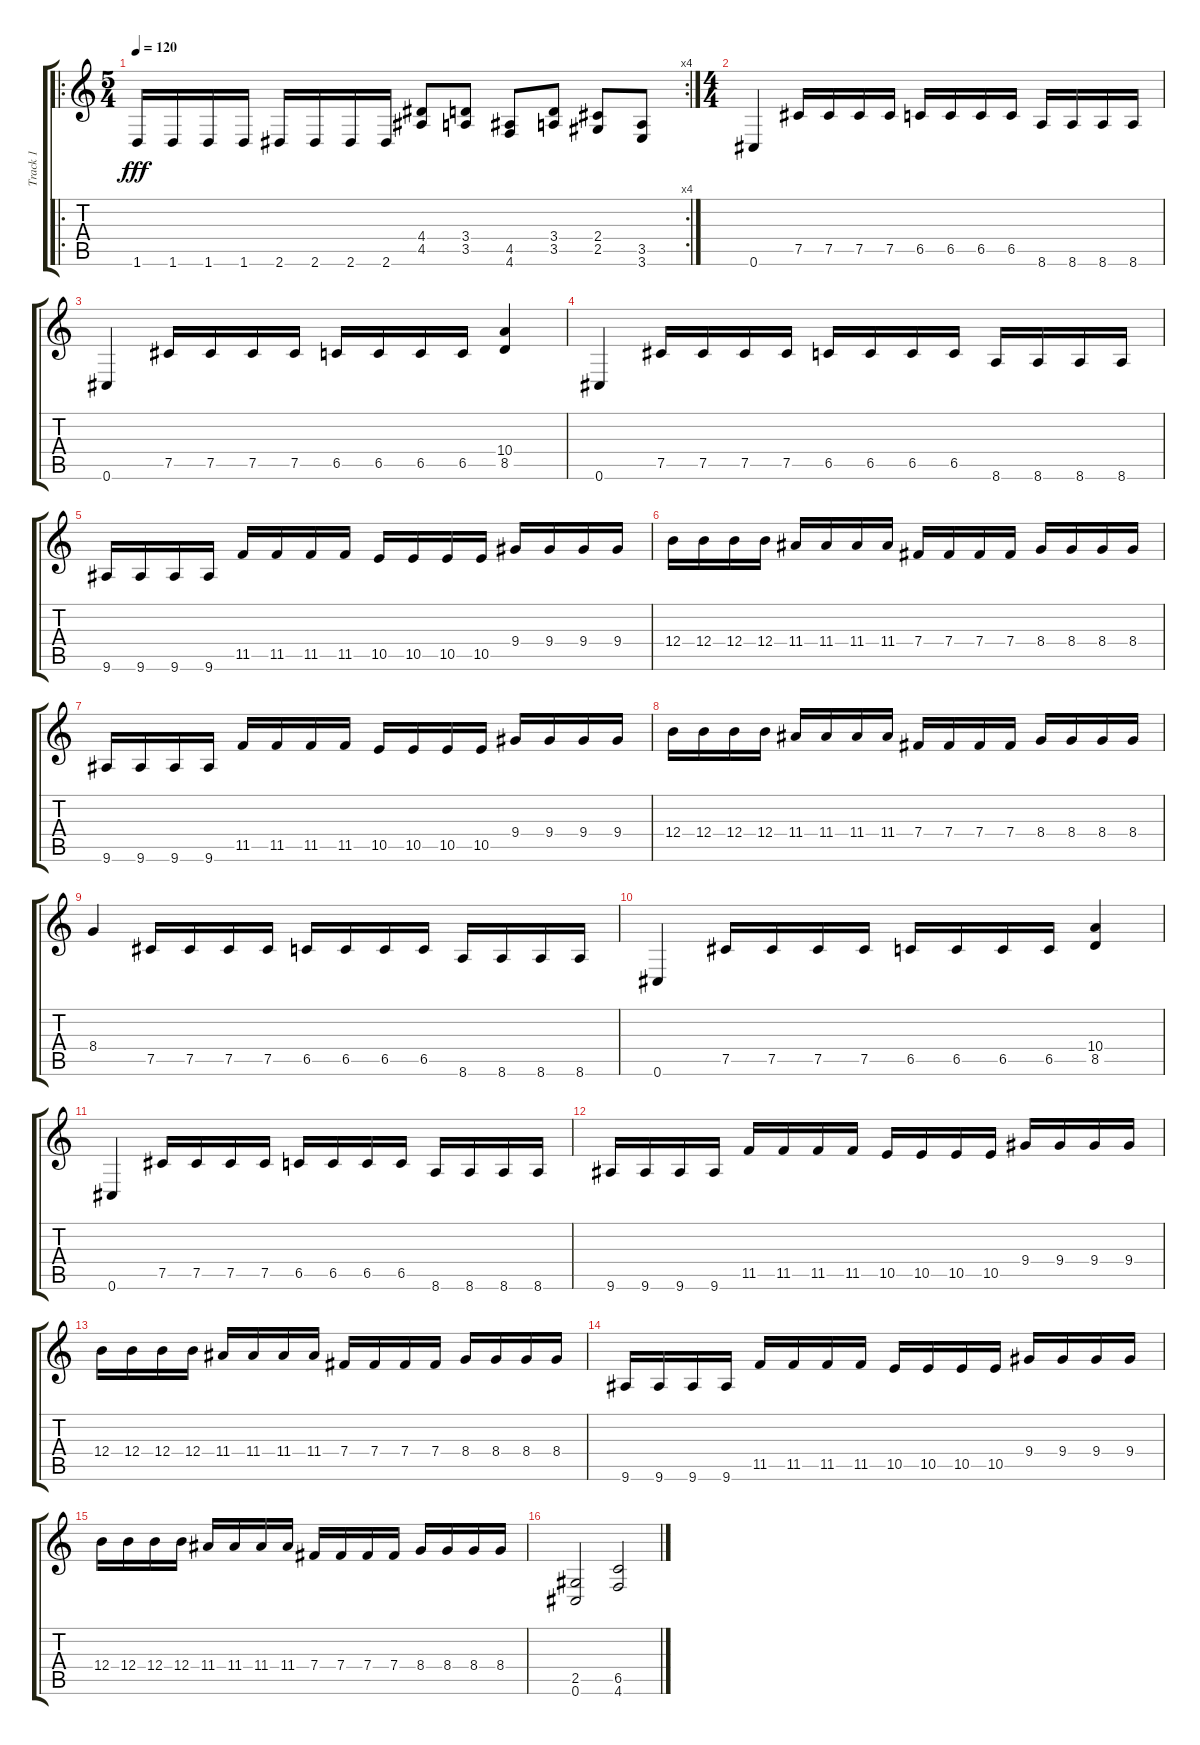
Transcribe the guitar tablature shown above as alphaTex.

\track ("Track 1" "Track 1") {instrument distortionguitar}
\staff {score tabs}
\tuning (Db4 Ab3 E3 B2 Gb2 Db2) {hide}
\ro
\rc 4
\ts (5 4)
\tempo 120
\clef g2
\ks c
1.6.16{dy fff} 1.6.16 1.6.16 1.6.16 2.6.16 2.6.16 2.6.16 2.6.16 (4.4 4.5).8 (3.4 3.5).8 (4.5 4.6).8 (3.4 3.5).8 (2.4 2.5).8 (3.5 3.6).8 |
\ts (4 4)
0.6.4 7.5.16 7.5.16 7.5.16 7.5.16 6.5.16 6.5.16 6.5.16 6.5.16 8.6.16 8.6.16 8.6.16 8.6.16 |
0.6.4 7.5.16 7.5.16 7.5.16 7.5.16 6.5.16 6.5.16 6.5.16 6.5.16 (10.4 8.5).4 |
0.6.4 7.5.16 7.5.16 7.5.16 7.5.16 6.5.16 6.5.16 6.5.16 6.5.16 8.6.16 8.6.16 8.6.16 8.6.16 |
9.6.16 9.6.16 9.6.16 9.6.16 11.5.16 11.5.16 11.5.16 11.5.16 10.5.16 10.5.16 10.5.16 10.5.16 9.4.16 9.4.16 9.4.16 9.4.16 |
12.4.16 12.4.16 12.4.16 12.4.16 11.4.16 11.4.16 11.4.16 11.4.16 7.4.16 7.4.16 7.4.16 7.4.16 8.4.16 8.4.16 8.4.16 8.4.16 |
9.6.16 9.6.16 9.6.16 9.6.16 11.5.16 11.5.16 11.5.16 11.5.16 10.5.16 10.5.16 10.5.16 10.5.16 9.4.16 9.4.16 9.4.16 9.4.16 |
12.4.16 12.4.16 12.4.16 12.4.16 11.4.16 11.4.16 11.4.16 11.4.16 7.4.16 7.4.16 7.4.16 7.4.16 8.4.16 8.4.16 8.4.16 8.4.16 |
8.4.4 7.5.16 7.5.16 7.5.16 7.5.16 6.5.16 6.5.16 6.5.16 6.5.16 8.6.16 8.6.16 8.6.16 8.6.16 |
0.6.4 7.5.16 7.5.16 7.5.16 7.5.16 6.5.16 6.5.16 6.5.16 6.5.16 (10.4 8.5).4 |
0.6.4 7.5.16 7.5.16 7.5.16 7.5.16 6.5.16 6.5.16 6.5.16 6.5.16 8.6.16 8.6.16 8.6.16 8.6.16 |
9.6.16 9.6.16 9.6.16 9.6.16 11.5.16 11.5.16 11.5.16 11.5.16 10.5.16 10.5.16 10.5.16 10.5.16 9.4.16 9.4.16 9.4.16 9.4.16 |
12.4.16 12.4.16 12.4.16 12.4.16 11.4.16 11.4.16 11.4.16 11.4.16 7.4.16 7.4.16 7.4.16 7.4.16 8.4.16 8.4.16 8.4.16 8.4.16 |
9.6.16 9.6.16 9.6.16 9.6.16 11.5.16 11.5.16 11.5.16 11.5.16 10.5.16 10.5.16 10.5.16 10.5.16 9.4.16 9.4.16 9.4.16 9.4.16 |
12.4.16 12.4.16 12.4.16 12.4.16 11.4.16 11.4.16 11.4.16 11.4.16 7.4.16 7.4.16 7.4.16 7.4.16 8.4.16 8.4.16 8.4.16 8.4.16 |
(2.5 0.6).2 (6.5 4.6).2
